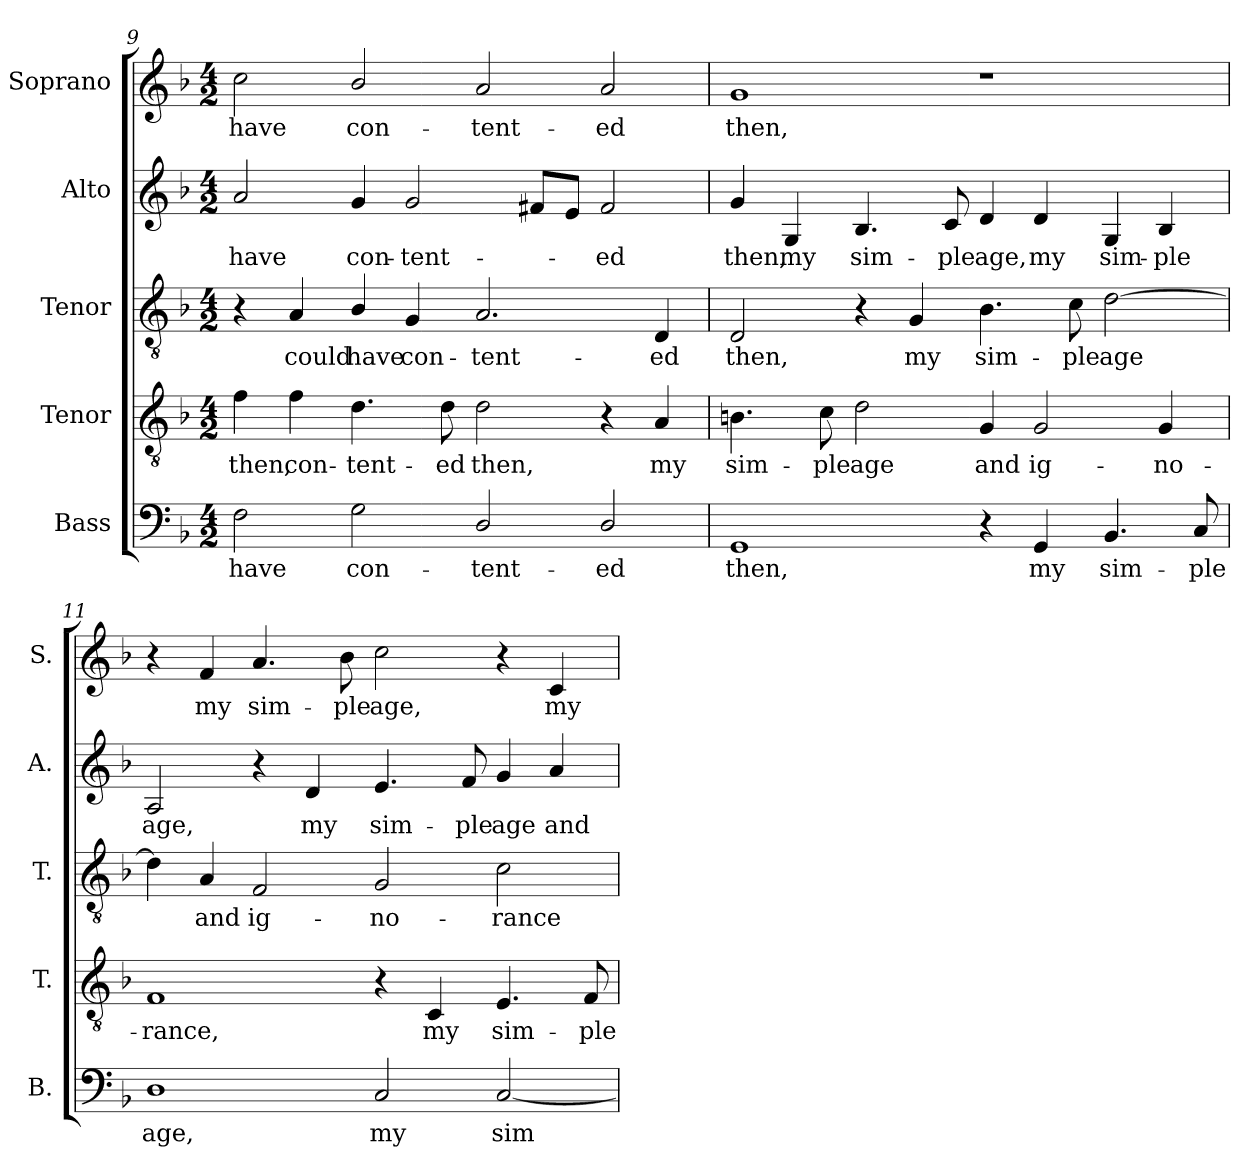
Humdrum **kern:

**kern	**text	**kern	**text	**kern	**text	**kern	**text	**kern	**text
*part5	*part5	*part4	*part4	*part3	*part3	*part2	*part2	*part1	*part1
*staff5	*staff5	*staff4	*staff4	*staff3	*staff3	*staff2	*staff2	*staff1	*staff1
*I"Bass	*	*I"Tenor	*	*I"Tenor	*	*I"Alto	*	*I"Soprano	*
*I'B.	*	*I'T.	*	*I'T.	*	*I'A.	*	*I'S.	*
*clefF4	*	*clefGv2	*	*clefGv2	*	*clefG2	*	*clefG2	*
*	*	*ITrd7c12	*	*ITrd7c12	*	*	*	*	*
*k[b-]	*	*k[b-]	*	*k[b-]	*	*k[b-]	*	*k[b-]	*
*F:	*	*F:	*	*F:	*	*F:	*	*F:	*
*M4/2	*	*M4/2	*	*M4/2	*	*M4/2	*	*M4/2	*
=9	=9	=9	=9	=9	=9	=9	=9	=9	=9
!	!LO:LY:b:color=#000000	!	!	!	!	!	!	!	!
!	!	!	!LO:LY:b:color=#000000	!	!	!	!	!	!
!	!	!	!	!	!	!	!LO:LY:b:color=#000000	!	!
!	!	!	!	!	!	!	!	!	!LO:LY:b:color=#000000
2Fi\	have	4Fi\	then,	4r	.	2ai/	have	2cci\	have
!	!	!	!LO:LY:b:color=#000000	!	!	!	!	!	!
!	!	!	!	!	!LO:LY:b:color=#000000	!	!	!	!
.	.	4Fi\	con-	4AAi/	could	.	.	.	.
!	!LO:LY:b:color=#000000	!	!	!	!	!	!	!	!
!	!	!	!LO:LY:b:color=#000000	!	!	!	!	!	!
!	!	!	!	!	!LO:LY:b:color=#000000	!	!	!	!
!	!	!	!	!	!	!	!LO:LY:b:color=#000000	!	!
!	!	!	!	!	!	!	!	!	!LO:LY:b:color=#000000
2Gi\	con-	4.Di\	-tent-	4BB-i/	have	4gi/	con-	2b-i/	con-
!	!	!	!	!	!LO:LY:b:color=#000000	!	!	!	!
!	!	!	!	!	!	!	!LO:LY:b:color=#000000	!	!
.	.	.	.	4GGi/	con-	2gi/	-tent-	.	.
!	!	!	!LO:LY:b:color=#000000	!	!	!	!	!	!
.	.	8Di\	-ed	.	.	.	.	.	.
!	!LO:LY:b:color=#000000	!	!	!	!	!	!	!	!
!	!	!	!LO:LY:b:color=#000000	!	!	!	!	!	!
!	!	!	!	!	!LO:LY:b:color=#000000	!	!	!	!
!	!	!	!	!	!	!	!	!	!LO:LY:b:color=#000000
2Di/	-tent-	2Di\	then,	2.AAi/	-tent-	.	.	2ai/	-tent-
.	.	.	.	.	.	8f#Xi/L	.	.	.
.	.	.	.	.	.	8ei/J	.	.	.
!	!LO:LY:b:color=#000000	!	!	!	!	!	!	!	!
!	!	!	!	!	!	!	!LO:LY:b:color=#000000	!	!
!	!	!	!	!	!	!	!	!	!LO:LY:b:color=#000000
2Di/	-ed	4r	.	.	.	2f#i/	-ed	2ai/	-ed
!	!	!	!LO:LY:b:color=#000000	!	!	!	!	!	!
!	!	!	!	!	!LO:LY:b:color=#000000	!	!	!	!
.	.	4AAi/	my	4DDi/	-ed	.	.	.	.
!!LO:PB:g=z
=10	=10	=10	=10	=10	=10	=10	=10	=10	=10
!	!LO:LY:b:color=#000000	!	!	!	!	!	!	!	!
!	!	!	!LO:LY:b:color=#000000	!	!	!	!	!	!
!	!	!	!	!	!LO:LY:b:color=#000000	!	!	!	!
!	!	!	!	!	!	!	!LO:LY:b:color=#000000	!	!
!	!	!	!	!	!	!	!	!	!LO:LY:b:color=#000000
1GGi	then,	4.BBni\	sim-	2DDi/	then,	4gi/	then,	1gi	then,
!	!	!	!	!	!	!	!LO:LY:b:color=#000000	!	!
.	.	.	.	.	.	4Gi/	my	.	.
!	!	!	!LO:LY:b:color=#000000	!	!	!	!	!	!
.	.	8Ci\	-ple	.	.	.	.	.	.
!	!	!	!LO:LY:b:color=#000000	!	!	!	!	!	!
!	!	!	!	!	!	!	!LO:LY:b:color=#000000	!	!
.	.	2Di\	age	4r	.	4.B-i/	sim-	.	.
!	!	!	!	!	!LO:LY:b:color=#000000	!	!	!	!
.	.	.	.	4GGi/	my	.	.	.	.
!	!	!	!	!	!	!	!LO:LY:b:color=#000000	!	!
.	.	.	.	.	.	8ci/	-ple	.	.
!	!	!	!LO:LY:b:color=#000000	!	!	!	!	!	!
!	!	!	!	!	!LO:LY:b:color=#000000	!	!	!	!
!	!	!	!	!	!	!	!LO:LY:b:color=#000000	!	!
4r	.	4GGi/	and	4.BB-i\	sim-	4di/	age,	1r	.
!	!LO:LY:b:color=#000000	!	!	!	!	!	!	!	!
!	!	!	!LO:LY:b:color=#000000	!	!	!	!	!	!
!	!	!	!	!	!	!	!LO:LY:b:color=#000000	!	!
4GGi/	my	2GGi/	ig-	.	.	4di/	my	.	.
!	!	!	!	!	!LO:LY:b:color=#000000	!	!	!	!
.	.	.	.	8Ci\	-ple	.	.	.	.
!	!LO:LY:b:color=#000000	!	!	!	!	!	!	!	!
!	!	!	!	!	!LO:LY:b:color=#000000	!	!	!	!
!	!	!	!	!	!	!	!LO:LY:b:color=#000000	!	!
4.BB-i/	sim-	.	.	[2Di\	age	4Gi/	sim-	.	.
!	!	!	!LO:LY:b:color=#000000	!	!	!	!	!	!
!	!	!	!	!	!	!	!LO:LY:b:color=#000000	!	!
.	.	4GGi/	-no-	.	.	4B-i/	-ple	.	.
!	!LO:LY:b:color=#000000	!	!	!	!	!	!	!	!
8Ci/	-ple	.	.	.	.	.	.	.	.
=11	=11	=11	=11	=11	=11	=11	=11	=11	=11
!	!LO:LY:b:color=#000000	!	!	!	!	!	!	!	!
!	!	!	!LO:LY:b:color=#000000	!	!	!	!	!	!
!	!	!	!	!	!	!	!LO:LY:b:color=#000000	!	!
1Di	age,	1FFi	-rance,	4Di\]	.	2Ai/	age,	4r	.
!	!	!	!	!	!LO:LY:b:color=#000000	!	!	!	!
!	!	!	!	!	!	!	!	!	!LO:LY:b:color=#000000
.	.	.	.	4AAi/	and	.	.	4fi/	my
!	!	!	!	!	!LO:LY:b:color=#000000	!	!	!	!
!	!	!	!	!	!	!	!	!	!LO:LY:b:color=#000000
.	.	.	.	2FFi/	ig-	4r	.	4.ai/	sim-
!	!	!	!	!	!	!	!LO:LY:b:color=#000000	!	!
.	.	.	.	.	.	4di/	my	.	.
!	!	!	!	!	!	!	!	!	!LO:LY:b:color=#000000
.	.	.	.	.	.	.	.	8b-i\	-ple
!	!LO:LY:b:color=#000000	!	!	!	!	!	!	!	!
!	!	!	!	!	!LO:LY:b:color=#000000	!	!	!	!
!	!	!	!	!	!	!	!LO:LY:b:color=#000000	!	!
!	!	!	!	!	!	!	!	!	!LO:LY:b:color=#000000
2Ci/	my	4r	.	2GGi/	-no-	4.ei/	sim-	2cci\	age,
!	!	!	!LO:LY:b:color=#000000	!	!	!	!	!	!
.	.	4CCi/	my	.	.	.	.	.	.
!	!	!	!	!	!	!	!LO:LY:b:color=#000000	!	!
.	.	.	.	.	.	8fi/	-ple	.	.
!	!LO:LY:b:color=#000000	!	!	!	!	!	!	!	!
!	!	!	!LO:LY:b:color=#000000	!	!	!	!	!	!
!	!	!	!	!	!LO:LY:b:color=#000000	!	!	!	!
!	!	!	!	!	!	!	!LO:LY:b:color=#000000	!	!
[2Ci/	sim-	4.EEi/	sim-	2Ci\	-rance	4gi/	age	4r	.
!	!	!	!	!	!	!	!LO:LY:b:color=#000000	!	!
!	!	!	!	!	!	!	!	!	!LO:LY:b:color=#000000
.	.	.	.	.	.	4ai/	and	4ci/	my
!	!	!	!LO:LY:b:color=#000000	!	!	!	!	!	!
.	.	8FFi/	-ple	.	.	.	.	.	.
=	=	=	=	=	=	=	=	=	=
*-	*-	*-	*-	*-	*-	*-	*-	*-	*-
